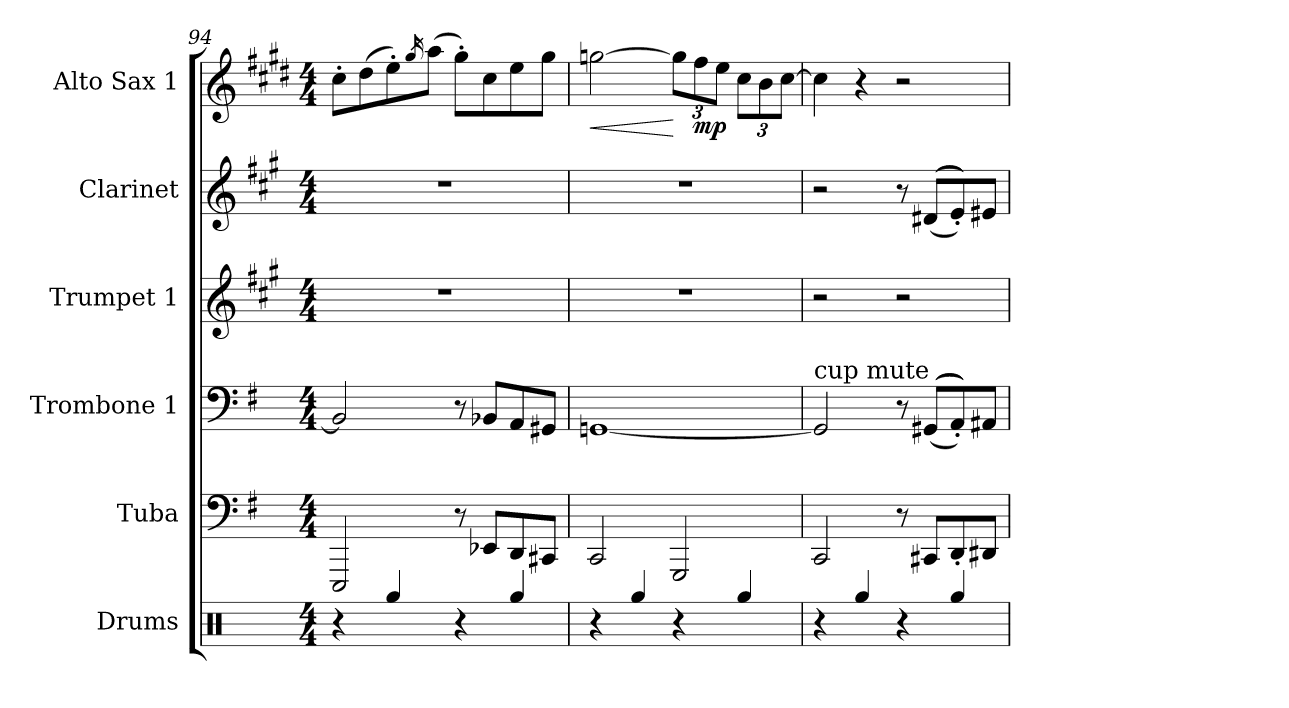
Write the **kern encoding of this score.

**kern	**kern	**kern	**dynam	**kern	**kern	**kern	**dynam
*part6	*part5	*part4	*part4	*part3	*part2	*part1	*part1
*staff6	*staff5	*staff4	*staff4	*staff3	*staff2	*staff1	*staff1
*I"Drums	*I"Tuba	*I"Trombone 1	*	*I"Trumpet 1	*I"Clarinet	*I"Alto Sax 1	*
*I'Drums	*I'Tba.	*I'Tbn. 1	*	*I'Tpt. 1	*I'Cl.	*I'Alto 1	*
*clefX	*clefF4	*clefF4	*	*clefG2	*clefG2	*clefG2	*
*	*	*	*	*ITrd1c2	*ITrd1c2	*ITrd5c9	*
*k[]	*k[f#]	*k[f#]	*	*k[f#]	*k[f#]	*k[f#]	*
*M4/4	*M4/4	*M4/4	*	*M4/4	*M4/4	*M4/4	*
=94	=94	=94	=94	=94	=94	=94	=94
4r	2EEE/	2BB/]	.	1r	1r	8e'\L	.
.	.	.	.	.	.	(8f#\	.
4Rgg/	.	.	.	.	.	8g'\)	.
.	.	.	.	.	.	16qb/	.
.	.	.	.	.	.	(8cc\J	.
4r	8r	8r	.	.	.	8b'\L)	.
.	8EE-X/L	8BB-X/L	.	.	.	8e\	.
4Rgg/	8DD/	8AA/	.	.	.	8g\	.
.	8CC#X/J	8GG#X/J	.	.	.	8b\J	.
=95	=95	=95	=95	=95	=95	=95	=95
!	!	!	!	!	!	!	!LO:HP:b
4r	2CC/	[1GGn	.	1r	1r	[2b-X\	<
4Rgg/	.	.	.	.	.	.	.
*	*	*	*	*	*	*Xbrackettup	*
4r	2GGG/	.	.	.	.	12b-\L]	[
!	!	!	!	!	!	!	!LO:DY:b
.	.	.	.	.	.	12a\	mp
.	.	.	.	.	.	12g\J	.
4Rgg/	.	.	.	.	.	12e\L	.
.	.	.	.	.	.	12d\	.
.	.	.	.	.	.	[12e\J	.
=96	=96	=96	=96	=96	=96	=96	=96
!	!	!LO:TX:a:t=cup  mute	!	!	!	!	!
4r	2CC/	2GG/]	.	2r	2r	4e\]	.
4Rgg/	.	.	.	.	.	4r	.
!	!	!	!LO:DY:b	!	!	!	!
!	!	!	!LO:DY:n=1:b	!	!	!	!
4r	8r	8r	mp mp	2r	8r	2r	.
.	8CC#X/L	(((8GG#X/L	.	.	(((8c#X/L	.	.
4Rgg/	8DD'/	8AA'/)))	.	.	8d'/)))	.	.
.	8DD#X/J	8AA#X/J	.	.	8d#X/J	.	.
=	=	=	=	=	=	=	=
*-	*-	*-	*-	*-	*-	*-	*-
